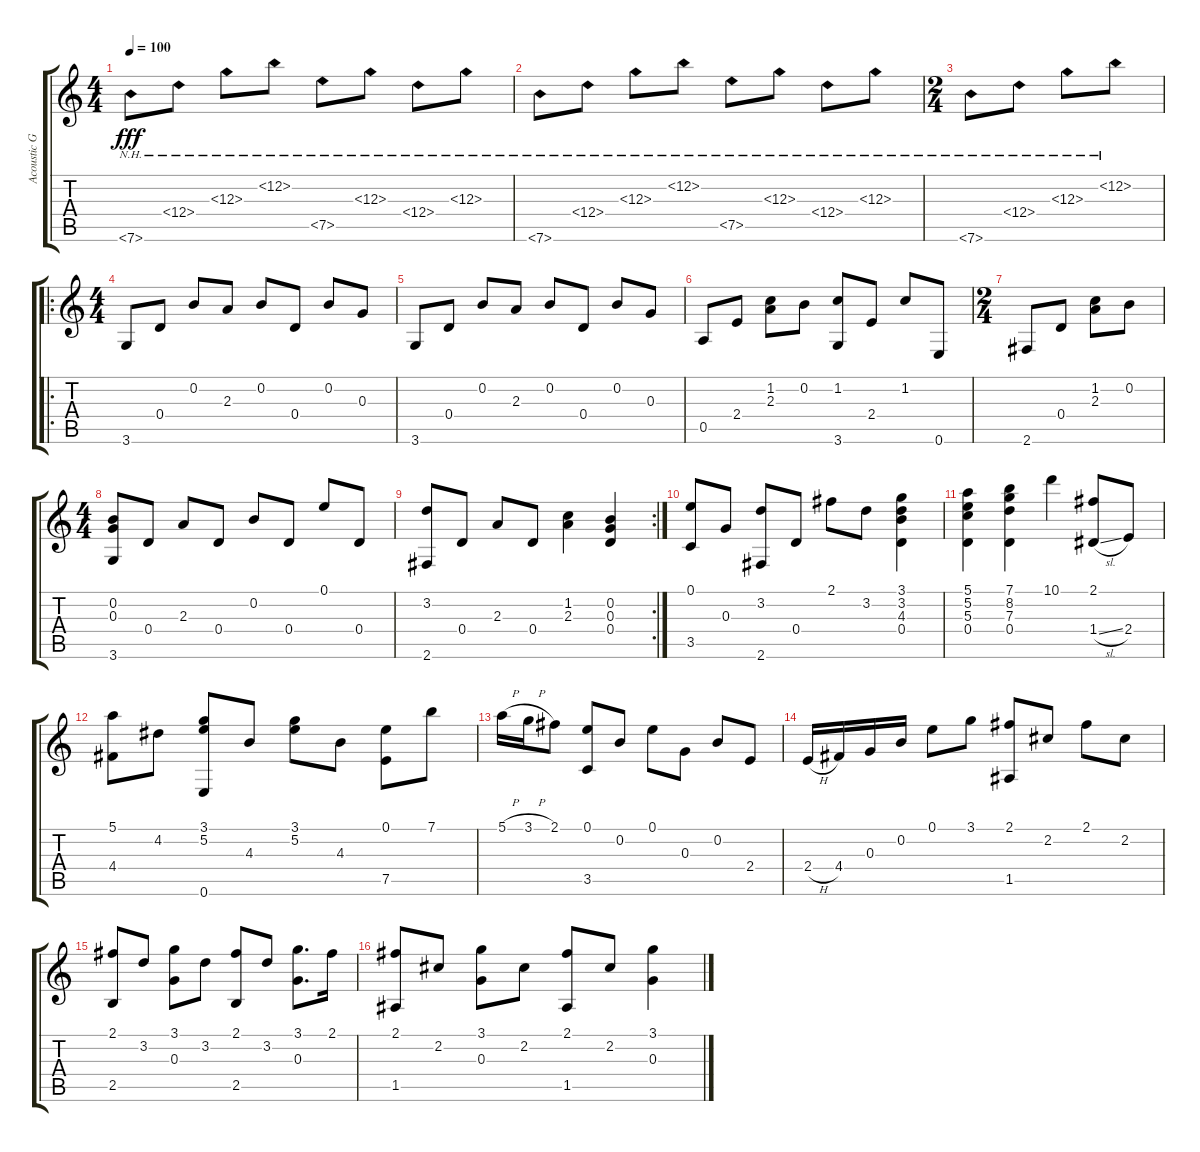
\track ("Acoustic Guitar " "Acoustic G") {instrument acousticguitarnylon}
\staff {score tabs}
\tuning (E4 B3 G3 D3 A2 E2) {hide}
\ts (4 4)
\tempo 100
\clef g2
\ks c
7.6{nh}.8{dy fff instrument acousticguitarnylon} 12.4{nh}.8 12.3{nh}.8 12.2{nh}.8 7.5{nh}.8 12.3{nh}.8 12.4{nh}.8 12.3{nh}.8 |
7.6{nh}.8 12.4{nh}.8 12.3{nh}.8 12.2{nh}.8 7.5{nh}.8 12.3{nh}.8 12.4{nh}.8 12.3{nh}.8 |
\ts (2 4)
7.6{nh}.8 12.4{nh}.8 12.3{nh}.8 12.2{nh}.8 |
\ro
\ts (4 4)
3.6.8 0.4.8 0.2.8 2.3.8 0.2.8 0.4.8 0.2.8 0.3.8 |
3.6.8 0.4.8 0.2.8 2.3.8 0.2.8 0.4.8 0.2.8 0.3.8 |
0.5.8 2.4.8 (1.2 2.3).8 0.2.8 (1.2 3.6).8 2.4.8 1.2.8 0.6.8 |
\ts (2 4)
2.6.8 0.4.8 (1.2 2.3).8 0.2.8 |
\ts (4 4)
(0.2 0.3 3.6).8 0.4.8 2.3.8 0.4.8 0.2.8 0.4.8 0.1.8 0.4.8 |
\rc 2
(3.2 2.6).8 0.4.8 2.3.8 0.4.8 (1.2 2.3).4 (0.2 0.3 0.4).4 |
(0.1 3.5).8 0.3.8 (3.2 2.6).8 0.4.8 2.1.8 3.2.8 (3.1 3.2 4.3 0.4).4 |
(5.1 5.2 5.3 0.4).4 (7.1 8.2 7.3 0.4).4 10.1.4 (2.1 1.4{sl}).8 2.4.8 |
(5.1 4.4).8 4.2.8 (3.1 5.2 0.6).8 4.3.8 (3.1 5.2).8 4.3.8 (0.1 7.5).8 7.1.8 |
5.1{h}.16 3.1{h}.16 2.1.8 (0.1 3.5).8 0.2.8 0.1.8 0.3.8 0.2.8 2.4.8 |
2.4{h}.16 4.4.16 0.3.16 0.2.16 0.1.8 3.1.8 (2.1 1.5).8 2.2.8 2.1.8 2.2.8 |
(2.1 2.5).8 3.2.8 (3.1 0.3).8 3.2.8 (2.1 2.5).8 3.2.8 (3.1 0.3).8{d} 2.1.16 |
(2.1 1.5).8 2.2.8 (3.1 0.3).8 2.2.8 (2.1 1.5).8 2.2.8 (3.1 0.3).4
